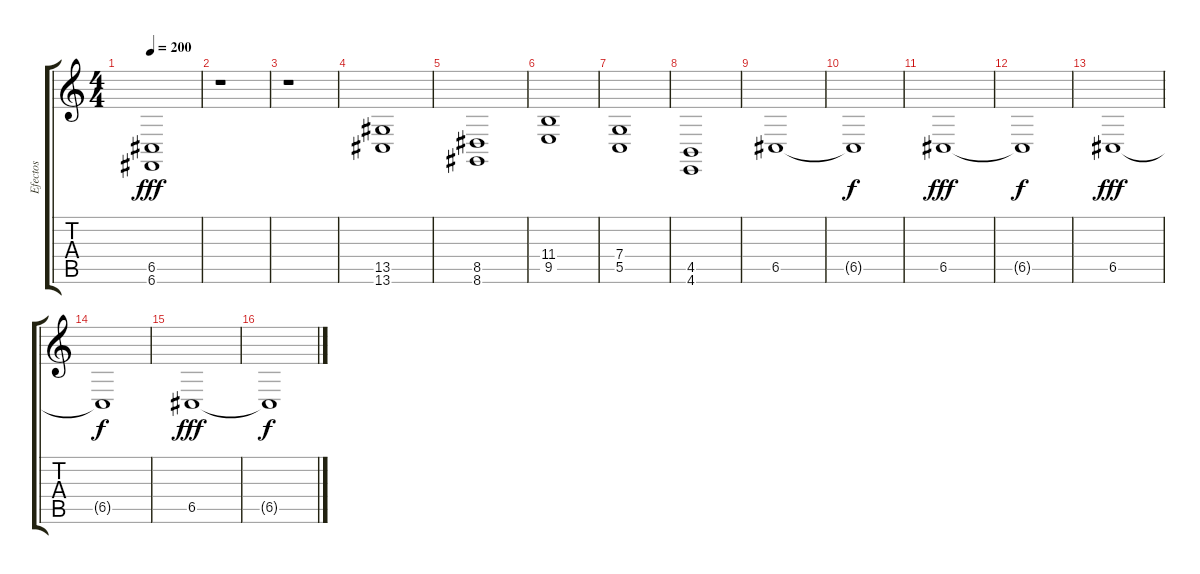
\track ("Efectos" "Efectos") {instrument stringensemble2}
\staff {score tabs}
\tuning (D4 A3 F3 C3 G2 C2) {hide}
\ts (4 4)
\tempo 200
\clef g2
\ks c
(6.5 6.6).1{dy fff} |
r.1 |
r.1 |
(13.5 13.6).1{volume 16 instrument stringensemble2} |
(8.5 8.6).1 |
(11.4 9.5).1 |
(7.4 5.5).1 |
(4.5 4.6).1 |
6.5.1{volume 16 instrument fx2soundtrack} |
6.5{t}.1{dy f} |
6.5.1{dy fff volume 16 instrument fx2soundtrack} |
6.5{t}.1{dy f} |
6.5.1{dy fff volume 16 instrument fx2soundtrack} |
6.5{t}.1{dy f} |
6.5.1{dy fff volume 16 instrument fx2soundtrack} |
6.5{t}.1{dy f}
